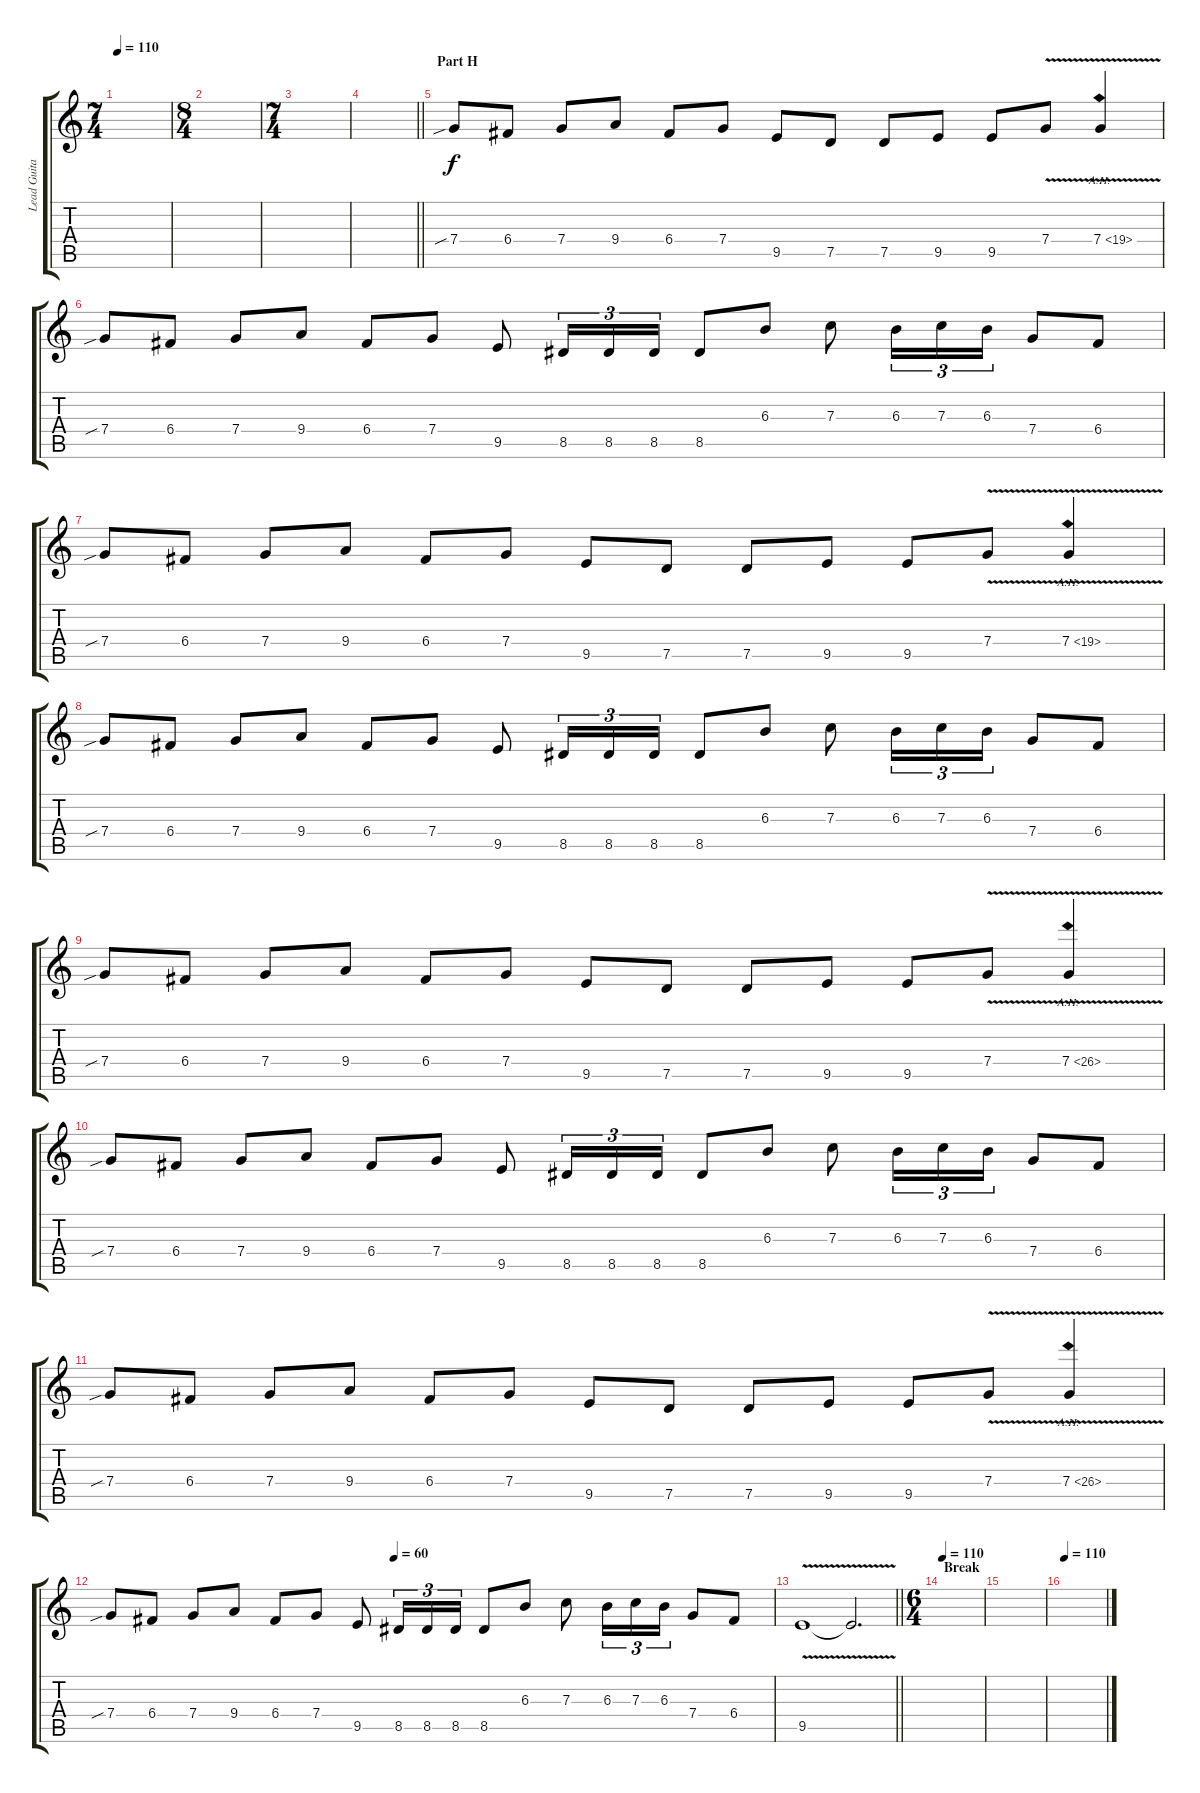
\track ("Lead Guitar (2)" "Lead Guita") {instrument distortionguitar}
\staff {score tabs}
\tuning (D4 A3 F3 C3 G2 D2) {hide}
\ts (7 4)
\tempo 110
\clef g2
\ks c
|
\ts (8 4)
|
\ts (7 4)
|
\barLineRight lightlight
|
\section ("" "Part H")
7.4{sib}.8 6.4.8 7.4.8 9.4.8 6.4.8 7.4.8 9.5.8 7.5.8 7.5.8 9.5.8 9.5.8 7.4{v}.8 7.4{ah 12 v}.4 |
7.4{sib}.8 6.4.8 7.4.8 9.4.8 6.4.8 7.4.8 9.5.8 8.5.16{tu (3 2)} 8.5.16{tu (3 2)} 8.5.16{tu (3 2)} 8.5.8 6.3.8 7.3.8 6.3.16{tu (3 2)} 7.3.16{tu (3 2)} 6.3.16{tu (3 2)} 7.4.8 6.4.8 |
7.4{sib}.8 6.4.8 7.4.8 9.4.8 6.4.8 7.4.8 9.5.8 7.5.8 7.5.8 9.5.8 9.5.8 7.4{v}.8 7.4{ah 12 v}.4 |
7.4{sib}.8 6.4.8 7.4.8 9.4.8 6.4.8 7.4.8 9.5.8 8.5.16{tu (3 2)} 8.5.16{tu (3 2)} 8.5.16{tu (3 2)} 8.5.8 6.3.8 7.3.8 6.3.16{tu (3 2)} 7.3.16{tu (3 2)} 6.3.16{tu (3 2)} 7.4.8 6.4.8 |
7.4{sib}.8 6.4.8 7.4.8 9.4.8 6.4.8 7.4.8 9.5.8 7.5.8 7.5.8 9.5.8 9.5.8 7.4{v}.8 7.4{ah 19 v}.4 |
7.4{sib}.8 6.4.8 7.4.8 9.4.8 6.4.8 7.4.8 9.5.8 8.5.16{tu (3 2)} 8.5.16{tu (3 2)} 8.5.16{tu (3 2)} 8.5.8 6.3.8 7.3.8 6.3.16{tu (3 2)} 7.3.16{tu (3 2)} 6.3.16{tu (3 2)} 7.4.8 6.4.8 |
7.4{sib}.8 6.4.8 7.4.8 9.4.8 6.4.8 7.4.8 9.5.8 7.5.8 7.5.8 9.5.8 9.5.8 7.4{v}.8 7.4{ah 19 v}.4 |
\tempo (60 0.42857142857142855)
7.4{sib}.8 6.4.8 7.4.8 9.4.8 6.4.8 7.4.8 9.5.8 8.5.16{tu (3 2)} 8.5.16{tu (3 2)} 8.5.16{tu (3 2)} 8.5.8 6.3.8 7.3.8 6.3.16{tu (3 2)} 7.3.16{tu (3 2)} 6.3.16{tu (3 2)} 7.4.8 6.4.8 |
\barLineRight lightlight
9.5{v}.1 9.5{t}.2{d} |
\ts (6 4)
\section ("" "Break")
\tempo 110
|
|
\tempo 110
